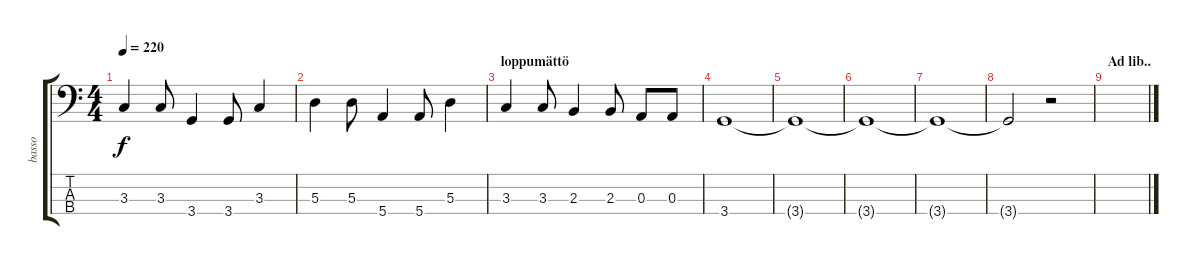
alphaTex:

\track ("basso" "basso") {instrument electricbassfinger}
\staff {score tabs}
\tuning (G2 D2 A1 E1) {hide}
\ts (4 4)
\tempo 220
\clef f4
\ks c
3.3.4{dy f} 3.3.8 3.4.4 3.4.8 3.3.4 |
5.3.4 5.3.8 5.4.4 5.4.8 5.3.4 |
\section ("" "loppumättö")
3.3.4 3.3.8 2.3.4 2.3.8 0.3.8 0.3.8 |
3.4.1 |
3.4{t}.1 |
3.4{t}.1 |
3.4{t}.1 |
3.4{t}.2 r.2 |
\section ("" "Ad lib..")
